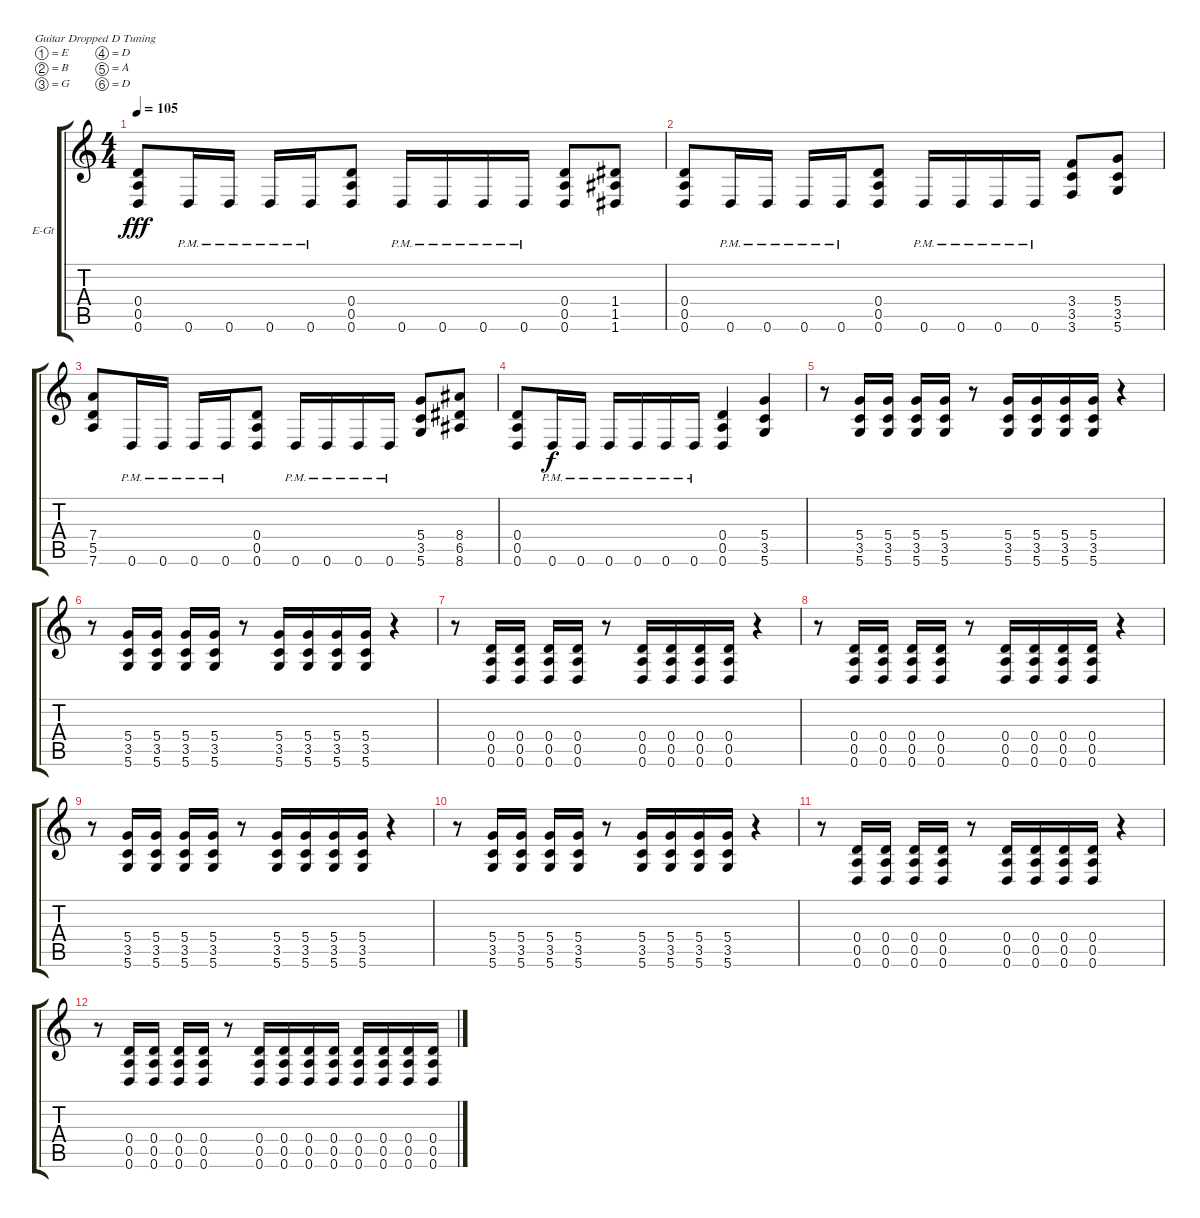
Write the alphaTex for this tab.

\bracketExtendMode groupsimilarinstruments
\firstSystemTrackNameOrientation horizontal
\otherSystemsTrackNameOrientation horizontal
\track ("Distortion-guitar (Paul)" "E-Gt") {instrument distortionguitar}
\staff {score tabs}
\tuning (E4 B3 G3 D3 A2 D2)
\ts (4 4)
\tempo 105
\clef g2
\ks c
(0.4 0.5 0.6).8{dy fff} 0.6{pm}.16 0.6{pm}.16 0.6{pm}.16 0.6{pm}.16 (0.4 0.5 0.6).8 0.6{pm}.16 0.6{pm}.16 0.6{pm}.16 0.6{pm}.16 (0.4 0.5 0.6).8 (1.4 1.5 1.6).8 |
(0.4 0.5 0.6).8 0.6{pm}.16 0.6{pm}.16 0.6{pm}.16 0.6{pm}.16 (0.4 0.5 0.6).8 0.6{pm}.16 0.6{pm}.16 0.6{pm}.16 0.6{pm}.16 (3.4 3.5 3.6).8 (3.5 5.6 5.4).8 |
(5.5 7.6 7.4).8 0.6{pm}.16 0.6{pm}.16 0.6{pm}.16 0.6{pm}.16 (0.4 0.5 0.6).8 0.6{pm}.16 0.6{pm}.16 0.6{pm}.16 0.6{pm}.16 (3.5 5.6 5.4).8 (6.5 8.6 8.4).8 |
(0.4 0.5 0.6).8 0.6{pm}.16{dy f} 0.6{pm}.16 0.6{pm}.16 0.6{pm}.16 0.6{pm}.16 0.6{pm}.16 (0.4 0.5 0.6).4 (3.5 5.6 5.4).4 |
r.8 (3.5 5.6 5.4).16 (3.5 5.6 5.4).16 (3.5 5.6 5.4).16 (3.5 5.6 5.4).16 r.8 (3.5 5.6 5.4).16 (3.5 5.6 5.4).16 (3.5 5.6 5.4).16 (3.5 5.6 5.4).16 r.4 |
r.8 (3.5 5.6 5.4).16 (3.5 5.6 5.4).16 (3.5 5.6 5.4).16 (3.5 5.6 5.4).16 r.8 (3.5 5.6 5.4).16 (3.5 5.6 5.4).16 (3.5 5.6 5.4).16 (3.5 5.6 5.4).16 r.4 |
r.8 (0.4 0.5 0.6).16 (0.4 0.5 0.6).16 (0.4 0.5 0.6).16 (0.4 0.5 0.6).16 r.8 (0.4 0.5 0.6).16 (0.4 0.5 0.6).16 (0.4 0.5 0.6).16 (0.4 0.5 0.6).16 r.4 |
r.8 (0.4 0.5 0.6).16 (0.4 0.5 0.6).16 (0.4 0.5 0.6).16 (0.4 0.5 0.6).16 r.8 (0.4 0.5 0.6).16 (0.4 0.5 0.6).16 (0.4 0.5 0.6).16 (0.4 0.5 0.6).16 r.4 |
r.8 (3.5 5.6 5.4).16 (3.5 5.6 5.4).16 (3.5 5.6 5.4).16 (3.5 5.6 5.4).16 r.8 (3.5 5.6 5.4).16 (3.5 5.6 5.4).16 (3.5 5.6 5.4).16 (3.5 5.6 5.4).16 r.4 |
r.8 (3.5 5.6 5.4).16 (3.5 5.6 5.4).16 (3.5 5.6 5.4).16 (3.5 5.6 5.4).16 r.8 (3.5 5.6 5.4).16 (3.5 5.6 5.4).16 (3.5 5.6 5.4).16 (3.5 5.6 5.4).16 r.4 |
r.8 (0.4 0.5 0.6).16 (0.4 0.5 0.6).16 (0.4 0.5 0.6).16 (0.4 0.5 0.6).16 r.8 (0.4 0.5 0.6).16 (0.4 0.5 0.6).16 (0.4 0.5 0.6).16 (0.4 0.5 0.6).16 r.4 |
r.8 (0.4 0.5 0.6).16 (0.4 0.5 0.6).16 (0.4 0.5 0.6).16 (0.4 0.5 0.6).16 r.8 (0.4 0.5 0.6).16 (0.4 0.5 0.6).16 (0.4 0.5 0.6).16 (0.4 0.5 0.6).16 (0.4 0.5 0.6).16 (0.4 0.5 0.6).16 (0.4 0.5 0.6).16 (0.4 0.5 0.6).16
